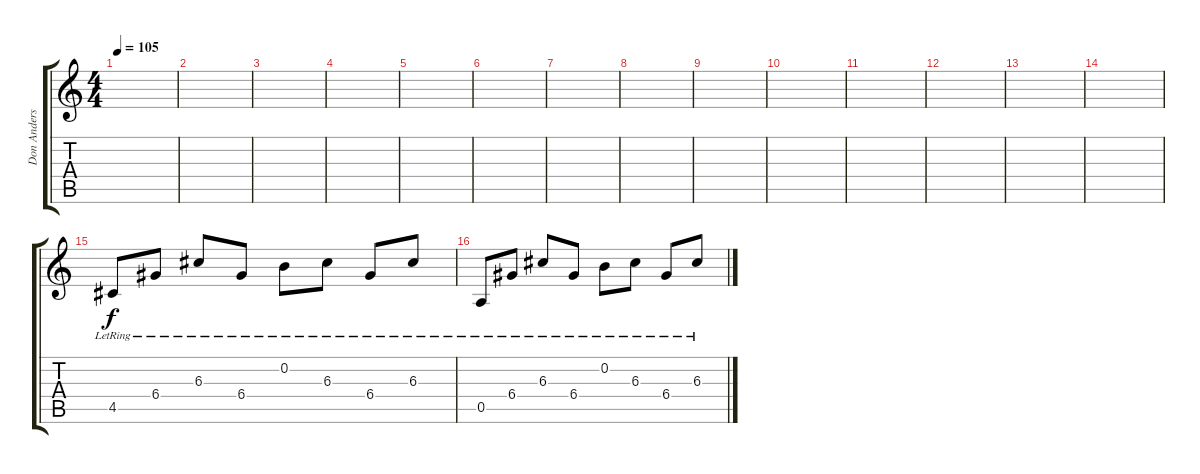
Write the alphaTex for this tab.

\track ("Don Anderson" "Don Anders") {instrument acousticguitarsteel}
\staff {score tabs}
\tuning (E4 B3 G3 D3 A2 E2) {hide}
\ts (4 4)
\tempo 105
\clef g2
\ks c
|
|
|
|
|
|
|
|
|
|
|
|
|
|
4.5{lr}.8{dy f} 6.4{lr}.8 6.3{lr}.8 6.4{lr}.8 0.2{lr}.8 6.3{lr}.8 6.4{lr}.8 6.3{lr}.8 |
0.5{lr}.8 6.4{lr}.8 6.3{lr}.8 6.4{lr}.8 0.2{lr}.8 6.3{lr}.8 6.4{lr}.8 6.3{lr}.8
